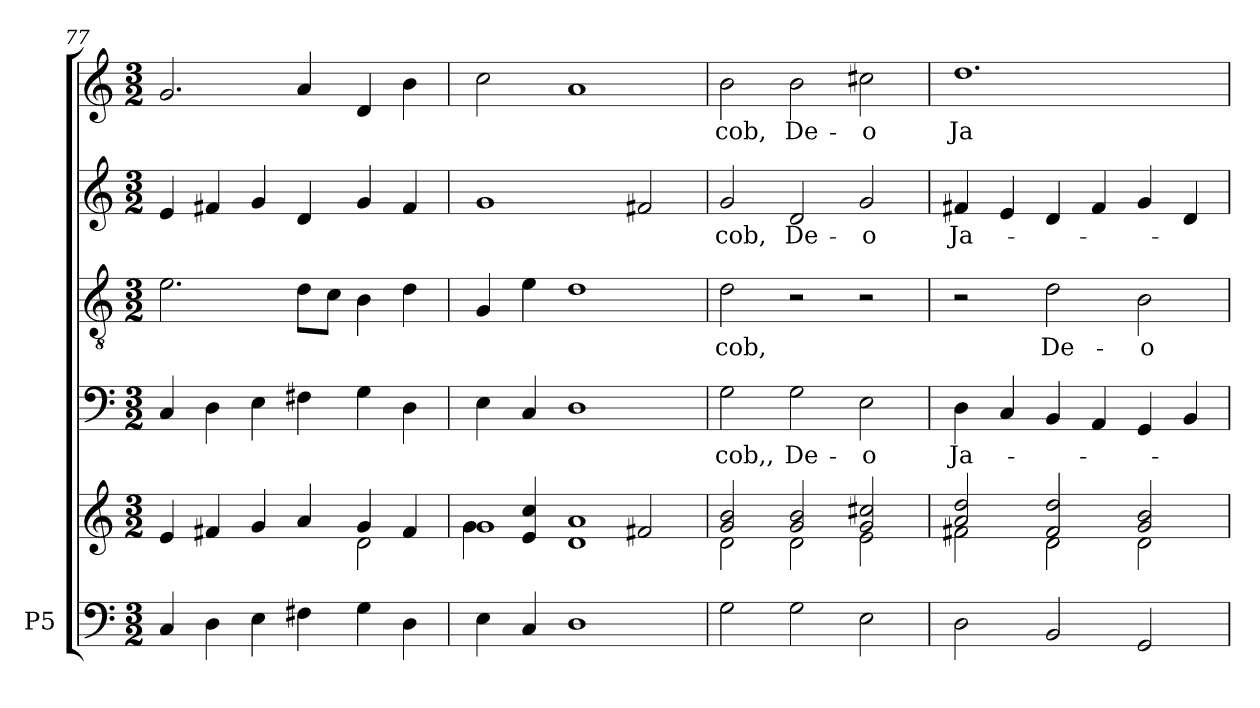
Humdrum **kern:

**kern	**kern	**kern	**text	**kern	**text	**kern	**text	**kern	**text
*part5	*part5	*part4	*part4	*part3	*part3	*part2	*part2	*part1	*part1
*staff6	*staff5	*staff4	*staff4	*staff3	*staff3	*staff2	*staff2	*staff1	*staff1
*I"P5	*	*	*	*	*	*	*	*	*
*clefF4	*clefG2	*clefF4	*	*clefGv2	*	*clefG2	*	*clefG2	*
*k[]	*k[]	*k[]	*	*k[]	*	*k[]	*	*k[]	*
*C:	*C:	*C:	*	*C:	*	*C:	*	*C:	*
*M3/2	*M3/2	*M3/2	*	*M3/2	*	*M3/2	*	*M3/2	*
=77	=77	=77	=77	=77	=77	=77	=77	=77	=77
*	*^	*	*	*	*	*	*	*	*
4Ci/	4ei/	1ryy	4Ci/	.	2.ei\	.	4ei/	.	2.gi/	.
4Di\	4f#Xi/	.	4Di\	.	.	.	4f#Xi/	.	.	.
4Ei\	4gi/	.	4Ei\	.	.	.	4gi/	.	.	.
4F#Xi\	4ai/	.	4F#Xi\	.	8di\L	.	4di/	.	4ai/	.
.	.	.	.	.	8ci\J	.	.	.	.	.
4Gi\	4gi/	2di\	4Gi\	.	4Bi\	.	4gi/	.	4di/	.
4Di\	4f#i/	.	4Di\	.	4di\	.	4f#i/	.	4bi\	.
!!LO:PB:g=z
=78	=78	=78	=78	=78	=78	=78	=78	=78	=78	=78
4Ei\	1gi	4gi\	4Ei\	.	4Gi/	.	1gi	.	2cci\	.
4Ci/	.	4ei/ 4cci	4Ci/	.	4ei\	.	.	.	.	.
1Di	.	1di 1ai	1Di	.	1di	.	.	.	1ai	.
.	2f#Xi/	.	.	.	.	.	2f#Xi/	.	.	.
=79	=79	=79	=79	=79	=79	=79	=79	=79	=79	=79
!	!	!	!	!LO:LY:b:color=#000000	!	!	!	!	!	!
!	!	!	!	!	!	!LO:LY:b:color=#000000	!	!	!	!
!	!	!	!	!	!	!	!	!LO:LY:b:color=#000000	!	!
!	!	!	!	!	!	!	!	!	!	!LO:LY:b:color=#000000
2Gi\	2gi/ 2bi	2di\	2Gi\	-cob,,	2di\	-cob,	2gi/	-cob,	2bi\	-cob,
!	!	!	!	!LO:LY:b:color=#000000	!	!	!	!	!	!
!	!	!	!	!	!	!	!	!LO:LY:b:color=#000000	!	!
!	!	!	!	!	!	!	!	!	!	!LO:LY:b:color=#000000
2Gi\	2gi/ 2bi	2di\	2Gi\	De-	2r	.	2di/	De-	2bi\	De-
!	!	!	!	!LO:LY:b:color=#000000	!	!	!	!	!	!
!	!	!	!	!	!	!	!	!LO:LY:b:color=#000000	!	!
!	!	!	!	!	!	!	!	!	!	!LO:LY:b:color=#000000
2Ei\	2gi/ 2cc#Xi	2ei\	2Ei\	-o	2r	.	2gi/	-o	2cc#Xi\	-o
=80	=80	=80	=80	=80	=80	=80	=80	=80	=80	=80
!	!	!	!	!LO:LY:b:color=#000000	!	!	!	!	!	!
!	!	!	!	!	!	!	!	!LO:LY:b:color=#000000	!	!
!	!	!	!	!	!	!	!	!	!	!LO:LY:b:color=#000000
2Di\	2ai/ 2ddi	2f#Xi\	4Di\	Ja-	2r	.	4f#Xi/	Ja-	1.ddi	Ja-
.	.	.	4Ci/	.	.	.	4ei/	.	.	.
!	!	!	!	!	!	!LO:LY:b:color=#000000	!	!	!	!
2BBi/	2f#i/ 2ddi	2di\	4BBi/	.	2di\	De-	4di/	.	.	.
.	.	.	4AAi/	.	.	.	4f#i/	.	.	.
!	!	!	!	!	!	!LO:LY:b:color=#000000	!	!	!	!
2GGi/	2gi/ 2bi	2di\	4GGi/	.	2Bi\	-o	4gi/	.	.	.
.	.	.	4BBi/	.	.	.	4di/	.	.	.
*	*v	*v	*	*	*	*	*	*	*	*
=	=	=	=	=	=	=	=	=	=
*-	*-	*-	*-	*-	*-	*-	*-	*-	*-
